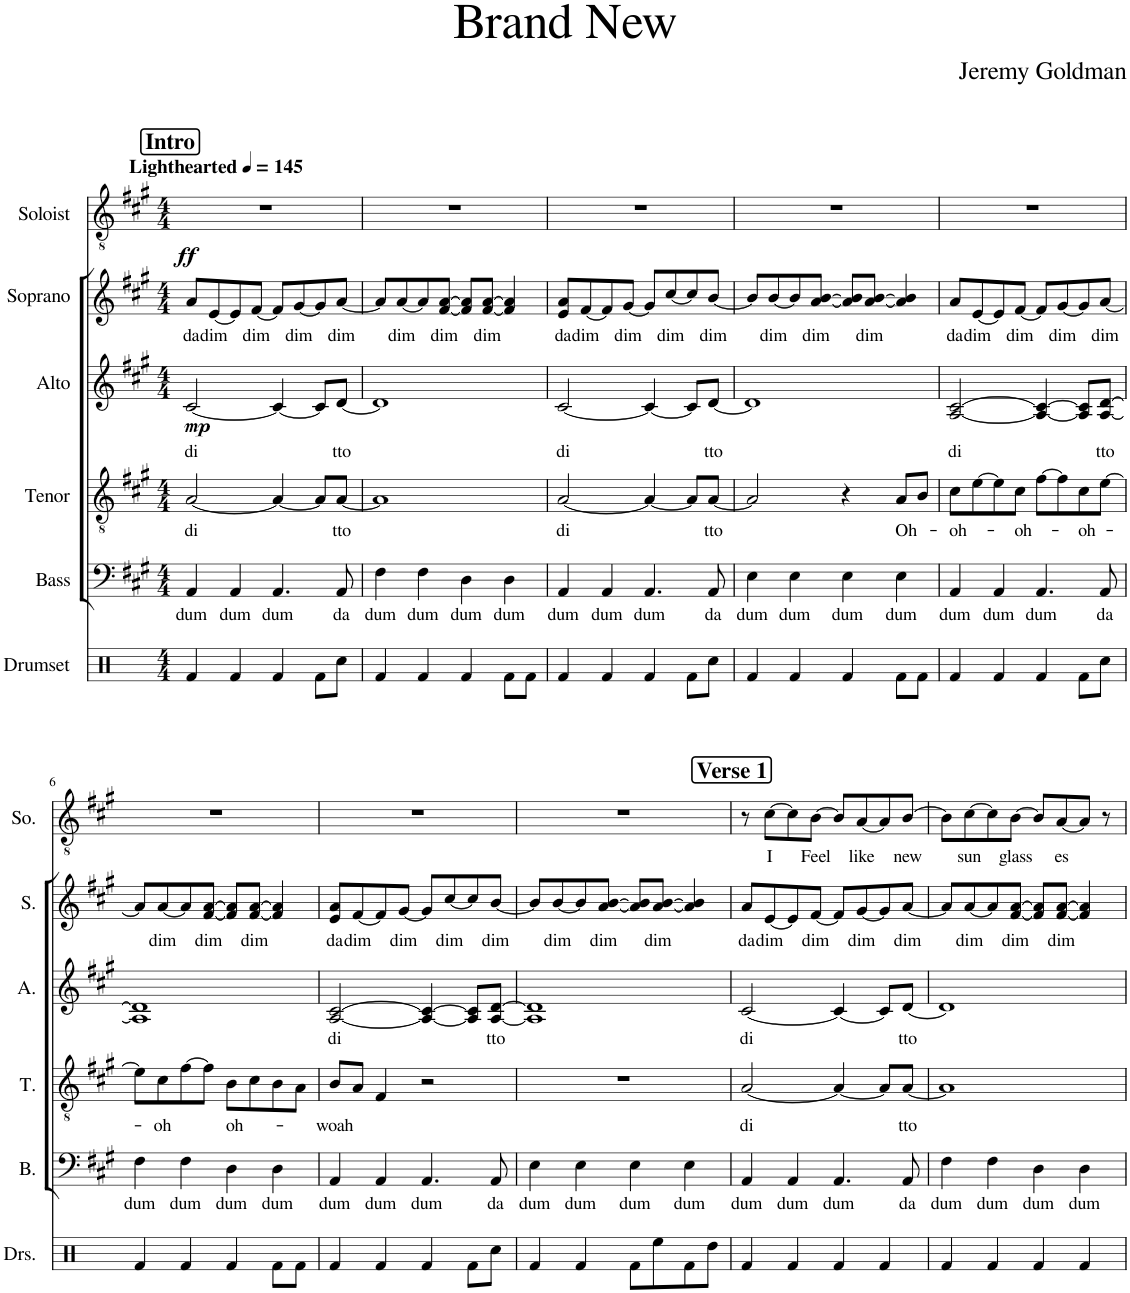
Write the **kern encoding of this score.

**kern	**kern	**text	**kern	**text	**kern	**text	**dynam	**kern	**text	**kern	**text	**dynam
*part6	*part5	*part5	*part4	*part4	*part3	*part3	*part3	*part2	*part2	*part1	*part1	*part1
*staff6	*staff5	*staff5	*staff4	*staff4	*staff3	*staff3	*staff3	*staff2	*staff2	*staff1	*staff1	*staff1
*I"Drumset	*I"Bass	*	*I"Tenor	*	*I"Alto	*	*	*I"Soprano	*	*I"Soloist	*	*
*I'Drs.	*I'B.	*	*I'T.	*	*I'A.	*	*	*I'S.	*	*I'So.	*	*
*clefX	*clefF4	*	*clefGv2	*	*clefG2	*	*	*clefG2	*	*clefGv2	*	*
*k[]	*k[f#c#g#]	*	*k[f#c#g#]	*	*k[f#c#g#]	*	*	*k[f#c#g#]	*	*k[f#c#g#]	*	*
*M4/4	*M4/4	*	*M4/4	*	*M4/4	*	*	*M4/4	*	*M4/4	*	*
*MM145	*MM145	*	*MM145	*	*MM145	*	*	*MM145	*	*MM145	*	*
!!LO:REH:place=s1:a:B:cj:fs=14:t=Intro
=1	=1	=1	=1	=1	=1	=1	=1	=1	=1	=1	=1	=1
!	!	!	!	!	!	!	!	!	!	!LO:TX:a:B:t=Lighthearted	!	!
!	!	!LO:LY:b	!	!LO:LY:b	!	!LO:LY:b	!LO:DY:b	!	!LO:LY:b	!	!	!LO:DY:b
4Rf/	4AA/	dum	[2A/	di	[2c#/	di	mp	8a/L	da	1r	.	ff
!	!	!	!	!	!	!	!	!	!LO:LY:b	!	!	!
.	.	.	.	.	.	.	.	[8e/	dim	.	.	.
!	!	!LO:LY:b	!	!	!	!	!	!	!	!	!	!
4Rf/	4AA/	dum	.	.	.	.	.	8e/]	.	.	.	.
!	!	!	!	!	!	!	!	!	!LO:LY:b	!	!	!
.	.	.	.	.	.	.	.	[8f#/J	dim	.	.	.
!	!	!LO:LY:b	!	!	!	!	!	!	!	!	!	!
4Rf/	4.AA/	dum	4A/_	.	4c#/_	.	.	8f#/L]	.	.	.	.
!	!	!	!	!	!	!	!	!	!LO:LY:b	!	!	!
.	.	.	.	.	.	.	.	[8g#/	dim	.	.	.
8Rf\L	.	.	8A/L]	.	8c#/L]	.	.	8g#/]	.	.	.	.
!	!	!LO:LY:b	!	!LO:LY:b	!	!LO:LY:b	!	!	!LO:LY:b	!	!	!
8Rcc\J	8AA/	da	[8A/J	tto	[8d/J	tto	.	[8a/J	dim	.	.	.
=2	=2	=2	=2	=2	=2	=2	=2	=2	=2	=2	=2	=2
!	!	!LO:LY:b	!	!	!	!	!	!	!	!	!	!
4Rf/	4F#\	dum	1A]	.	1d]	.	.	8a/L]	.	1r	.	.
!	!	!	!	!	!	!	!	!	!LO:LY:b	!	!	!
.	.	.	.	.	.	.	.	[8a/	dim	.	.	.
!	!	!LO:LY:b	!	!	!	!	!	!	!	!	!	!
4Rf/	4F#\	dum	.	.	.	.	.	8a/]	.	.	.	.
!	!	!	!	!	!	!	!	!	!LO:LY:b	!	!	!
.	.	.	.	.	.	.	.	[8f#/ [8a/J	dim	.	.	.
!	!	!LO:LY:b	!	!	!	!	!	!	!	!	!	!
4Rf/	4D\	dum	.	.	.	.	.	8f#/] 8a/]L	.	.	.	.
!	!	!	!	!	!	!	!	!	!LO:LY:b	!	!	!
.	.	.	.	.	.	.	.	[8f#/ [8a/J	dim	.	.	.
!	!	!LO:LY:b	!	!	!	!	!	!	!	!	!	!
8Rf\L	4D\	dum	.	.	.	.	.	4f#/] 4a/]	.	.	.	.
8Rf\J	.	.	.	.	.	.	.	.	.	.	.	.
=3	=3	=3	=3	=3	=3	=3	=3	=3	=3	=3	=3	=3
!	!	!LO:LY:b	!	!LO:LY:b	!	!LO:LY:b	!	!	!LO:LY:b	!	!	!
4Rf/	4AA/	dum	[2A/	di	[2c#/	di	.	8e/ 8a/L	da	1r	.	.
!	!	!	!	!	!	!	!	!	!LO:LY:b	!	!	!
.	.	.	.	.	.	.	.	[8f#/	dim	.	.	.
!	!	!LO:LY:b	!	!	!	!	!	!	!	!	!	!
4Rf/	4AA/	dum	.	.	.	.	.	8f#/]	.	.	.	.
!	!	!	!	!	!	!	!	!	!LO:LY:b	!	!	!
.	.	.	.	.	.	.	.	[8g#/J	dim	.	.	.
!	!	!LO:LY:b	!	!	!	!	!	!	!	!	!	!
4Rf/	4.AA/	dum	4A/_	.	4c#/_	.	.	8g#/L]	.	.	.	.
!	!	!	!	!	!	!	!	!	!LO:LY:b	!	!	!
.	.	.	.	.	.	.	.	[8cc#/	dim	.	.	.
8Rf\L	.	.	8A/L]	.	8c#/L]	.	.	8cc#/]	.	.	.	.
!	!	!LO:LY:b	!	!LO:LY:b	!	!LO:LY:b	!	!	!LO:LY:b	!	!	!
8Rcc\J	8AA/	da	[8A/J	tto	[8d/J	tto	.	[8b/J	dim	.	.	.
=4	=4	=4	=4	=4	=4	=4	=4	=4	=4	=4	=4	=4
!	!	!LO:LY:b	!	!	!	!	!	!	!	!	!	!
4Rf/	4E\	dum	2A/]	.	1d]	.	.	8b/L]	.	1r	.	.
!	!	!	!	!	!	!	!	!	!LO:LY:b	!	!	!
.	.	.	.	.	.	.	.	[8b/	dim	.	.	.
!	!	!LO:LY:b	!	!	!	!	!	!	!	!	!	!
4Rf/	4E\	dum	.	.	.	.	.	8b/]	.	.	.	.
!	!	!	!	!	!	!	!	!	!LO:LY:b	!	!	!
.	.	.	.	.	.	.	.	[8a/ [8b/J	dim	.	.	.
!	!	!LO:LY:b	!	!	!	!	!	!	!	!	!	!
4Rf/	4E\	dum	4r	.	.	.	.	8a/] 8b/]L	.	.	.	.
!	!	!	!	!	!	!	!	!	!LO:LY:b	!	!	!
.	.	.	.	.	.	.	.	[8a/ [8b/J	dim	.	.	.
!	!	!LO:LY:b	!	!LO:LY:b	!	!	!	!	!	!	!	!
8Rf\L	4E\	dum	8A/L	Oh-	.	.	.	4a/] 4b/]	.	.	.	.
8Rf\J	.	.	8B/J	.	.	.	.	.	.	.	.	.
=5	=5	=5	=5	=5	=5	=5	=5	=5	=5	=5	=5	=5
!	!	!LO:LY:b	!	!LO:LY:b	!	!LO:LY:b	!	!	!LO:LY:b	!	!	!
4Rf/	4AA/	dum	8c#\L	-oh-	[2A/ [2c#/	di	.	8a/L	da	1r	.	.
!	!	!	!	!	!	!	!	!	!LO:LY:b	!	!	!
.	.	.	[8e\	.	.	.	.	[8e/	dim	.	.	.
!	!	!LO:LY:b	!	!	!	!	!	!	!	!	!	!
4Rf/	4AA/	dum	8e\]	.	.	.	.	8e/]	.	.	.	.
!	!	!	!	!LO:LY:b	!	!	!	!	!LO:LY:b	!	!	!
.	.	.	8c#\J	oh-	.	.	.	[8f#/J	dim	.	.	.
!	!	!LO:LY:b	!	!	!	!	!	!	!	!	!	!
4Rf/	4.AA/	dum	[8f#\L	.	4A/_ 4c#/_	.	.	8f#/L]	.	.	.	.
!	!	!	!	!	!	!	!	!	!LO:LY:b	!	!	!
.	.	.	8f#\]	.	.	.	.	[8g#/	dim	.	.	.
!	!	!	!	!LO:LY:b	!	!	!	!	!	!	!	!
8Rf\L	.	.	8c#\	-oh-	8A/] 8c#/]L	.	.	8g#/]	.	.	.	.
!	!	!LO:LY:b	!	!	!	!LO:LY:b	!	!	!LO:LY:b	!	!	!
8Rcc\J	8AA/	da	[8e\J	.	[8A/ [8d/J	tto	.	[8a/J	dim	.	.	.
!!LO:LB:g=z
=6	=6	=6	=6	=6	=6	=6	=6	=6	=6	=6	=6	=6
!	!	!LO:LY:b	!	!	!	!	!	!	!	!	!	!
4Rf/	4F#\	dum	8e\L]	.	1A] 1d]	.	.	8a/L]	.	1r	.	.
!	!	!	!	!LO:LY:b	!	!	!	!	!LO:LY:b	!	!	!
.	.	.	8c#\	-oh	.	.	.	[8a/	dim	.	.	.
!	!	!LO:LY:b	!	!	!	!	!	!	!	!	!	!
4Rf/	4F#\	dum	[8f#\	.	.	.	.	8a/]	.	.	.	.
!	!	!	!	!	!	!	!	!	!LO:LY:b	!	!	!
.	.	.	8f#\J]	.	.	.	.	[8f#/ [8a/J	dim	.	.	.
!	!	!LO:LY:b	!	!LO:LY:b	!	!	!	!	!	!	!	!
4Rf/	4D\	dum	8B\L	oh-	.	.	.	8f#/] 8a/]L	.	.	.	.
!	!	!	!	!	!	!	!	!	!LO:LY:b	!	!	!
.	.	.	8c#\	.	.	.	.	[8f#/ [8a/J	dim	.	.	.
!	!	!LO:LY:b	!	!	!	!	!	!	!	!	!	!
8Rf\L	4D\	dum	8B\	.	.	.	.	4f#/] 4a/]	.	.	.	.
8Rf\J	.	.	8A\J	.	.	.	.	.	.	.	.	.
=7	=7	=7	=7	=7	=7	=7	=7	=7	=7	=7	=7	=7
!	!	!LO:LY:b	!	!LO:LY:b	!	!LO:LY:b	!	!	!LO:LY:b	!	!	!
4Rf/	4AA/	dum	8B/L	woah	[2A/ [2c#/	di	.	8e/ 8a/L	da	1r	.	.
!	!	!	!	!	!	!	!	!	!LO:LY:b	!	!	!
.	.	.	8A/J	.	.	.	.	[8f#/	dim	.	.	.
!	!	!LO:LY:b	!	!	!	!	!	!	!	!	!	!
4Rf/	4AA/	dum	4F#/	.	.	.	.	8f#/]	.	.	.	.
!	!	!	!	!	!	!	!	!	!LO:LY:b	!	!	!
.	.	.	.	.	.	.	.	[8g#/J	dim	.	.	.
!	!	!LO:LY:b	!	!	!	!	!	!	!	!	!	!
4Rf/	4.AA/	dum	2r	.	4A/_ 4c#/_	.	.	8g#/L]	.	.	.	.
!	!	!	!	!	!	!	!	!	!LO:LY:b	!	!	!
.	.	.	.	.	.	.	.	[8cc#/	dim	.	.	.
8Rf\L	.	.	.	.	8A/] 8c#/]L	.	.	8cc#/]	.	.	.	.
!	!	!LO:LY:b	!	!	!	!LO:LY:b	!	!	!LO:LY:b	!	!	!
8Rcc\J	8AA/	da	.	.	[8A/ [8d/J	tto	.	[8b/J	dim	.	.	.
=8	=8	=8	=8	=8	=8	=8	=8	=8	=8	=8	=8	=8
!	!	!LO:LY:b	!	!	!	!	!	!	!	!	!	!
4Rf/	4E\	dum	1r	.	1A] 1d]	.	.	8b/L]	.	1r	.	.
!	!	!	!	!	!	!	!	!	!LO:LY:b	!	!	!
.	.	.	.	.	.	.	.	[8b/	dim	.	.	.
!	!	!LO:LY:b	!	!	!	!	!	!	!	!	!	!
4Rf/	4E\	dum	.	.	.	.	.	8b/]	.	.	.	.
!	!	!	!	!	!	!	!	!	!LO:LY:b	!	!	!
.	.	.	.	.	.	.	.	[8a/ [8b/J	dim	.	.	.
!	!	!LO:LY:b	!	!	!	!	!	!	!	!	!	!
8Rf\L	4E\	dum	.	.	.	.	.	8a/] 8b/]L	.	.	.	.
!	!	!	!	!	!	!	!	!	!LO:LY:b	!	!	!
8Ree\	.	.	.	.	.	.	.	[8a/ [8b/J	dim	.	.	.
!	!	!LO:LY:b	!	!	!	!	!	!	!	!	!	!
8Rf\	4E\	dum	.	.	.	.	.	4a/] 4b/]	.	.	.	.
8Rdd\J	.	.	.	.	.	.	.	.	.	.	.	.
!!LO:REH:place=s1:a:B:cj:fs=14:t=Verse 1
=9	=9	=9	=9	=9	=9	=9	=9	=9	=9	=9	=9	=9
!	!	!LO:LY:b	!	!LO:LY:b	!	!LO:LY:b	!	!	!LO:LY:b	!	!	!
4Rf/	4AA/	dum	[2A/	di	[2c#/	di	.	8a/L	da	8r	.	.
!	!	!	!	!	!	!	!	!	!LO:LY:b	!	!LO:LY:b	!
.	.	.	.	.	.	.	.	[8e/	dim	[8c#\L	I	.
!	!	!LO:LY:b	!	!	!	!	!	!	!	!	!	!
4Rf/	4AA/	dum	.	.	.	.	.	8e/]	.	8c#\]	.	.
!	!	!	!	!	!	!	!	!	!LO:LY:b	!	!LO:LY:b	!
.	.	.	.	.	.	.	.	[8f#/J	dim	[8B\J	Feel	.
!	!	!LO:LY:b	!	!	!	!	!	!	!	!	!	!
4Rf/	4.AA/	dum	4A/_	.	4c#/_	.	.	8f#/L]	.	8B/L]	.	.
!	!	!	!	!	!	!	!	!	!LO:LY:b	!	!LO:LY:b	!
.	.	.	.	.	.	.	.	[8g#/	dim	[8A/	like	.
4Rf/	.	.	8A/L]	.	8c#/L]	.	.	8g#/]	.	8A/]	.	.
!	!	!LO:LY:b	!	!LO:LY:b	!	!LO:LY:b	!	!	!LO:LY:b	!	!LO:LY:b	!
.	8AA/	da	[8A/J	tto	[8d/J	tto	.	[8a/J	dim	[8B/J	new	.
=10	=10	=10	=10	=10	=10	=10	=10	=10	=10	=10	=10	=10
!	!	!LO:LY:b	!	!	!	!	!	!	!	!	!	!
4Rf/	4F#\	dum	1A]	.	1d]	.	.	8a/L]	.	8B\L]	.	.
!	!	!	!	!	!	!	!	!	!LO:LY:b	!	!LO:LY:b	!
.	.	.	.	.	.	.	.	[8a/	dim	[8c#\	sun	.
!	!	!LO:LY:b	!	!	!	!	!	!	!	!	!	!
4Rf/	4F#\	dum	.	.	.	.	.	8a/]	.	8c#\]	.	.
!	!	!	!	!	!	!	!	!	!LO:LY:b	!	!LO:LY:b	!
.	.	.	.	.	.	.	.	[8f#/ [8a/J	dim	[8B\J	glass	.
!	!	!LO:LY:b	!	!	!	!	!	!	!	!	!	!
4Rf/	4D\	dum	.	.	.	.	.	8f#/] 8a/]L	.	8B/L]	.	.
!	!	!	!	!	!	!	!	!	!LO:LY:b	!	!LO:LY:b	!
.	.	.	.	.	.	.	.	[8f#/ [8a/J	dim	[8A/	es	.
!	!	!LO:LY:b	!	!	!	!	!	!	!	!	!	!
4Rf/	4D\	dum	.	.	.	.	.	4f#/] 4a/]	.	8A/J]	.	.
.	.	.	.	.	.	.	.	.	.	8r	.	.
=	=	=	=	=	=	=	=	=	=	=	=	=
*-	*-	*-	*-	*-	*-	*-	*-	*-	*-	*-	*-	*-
